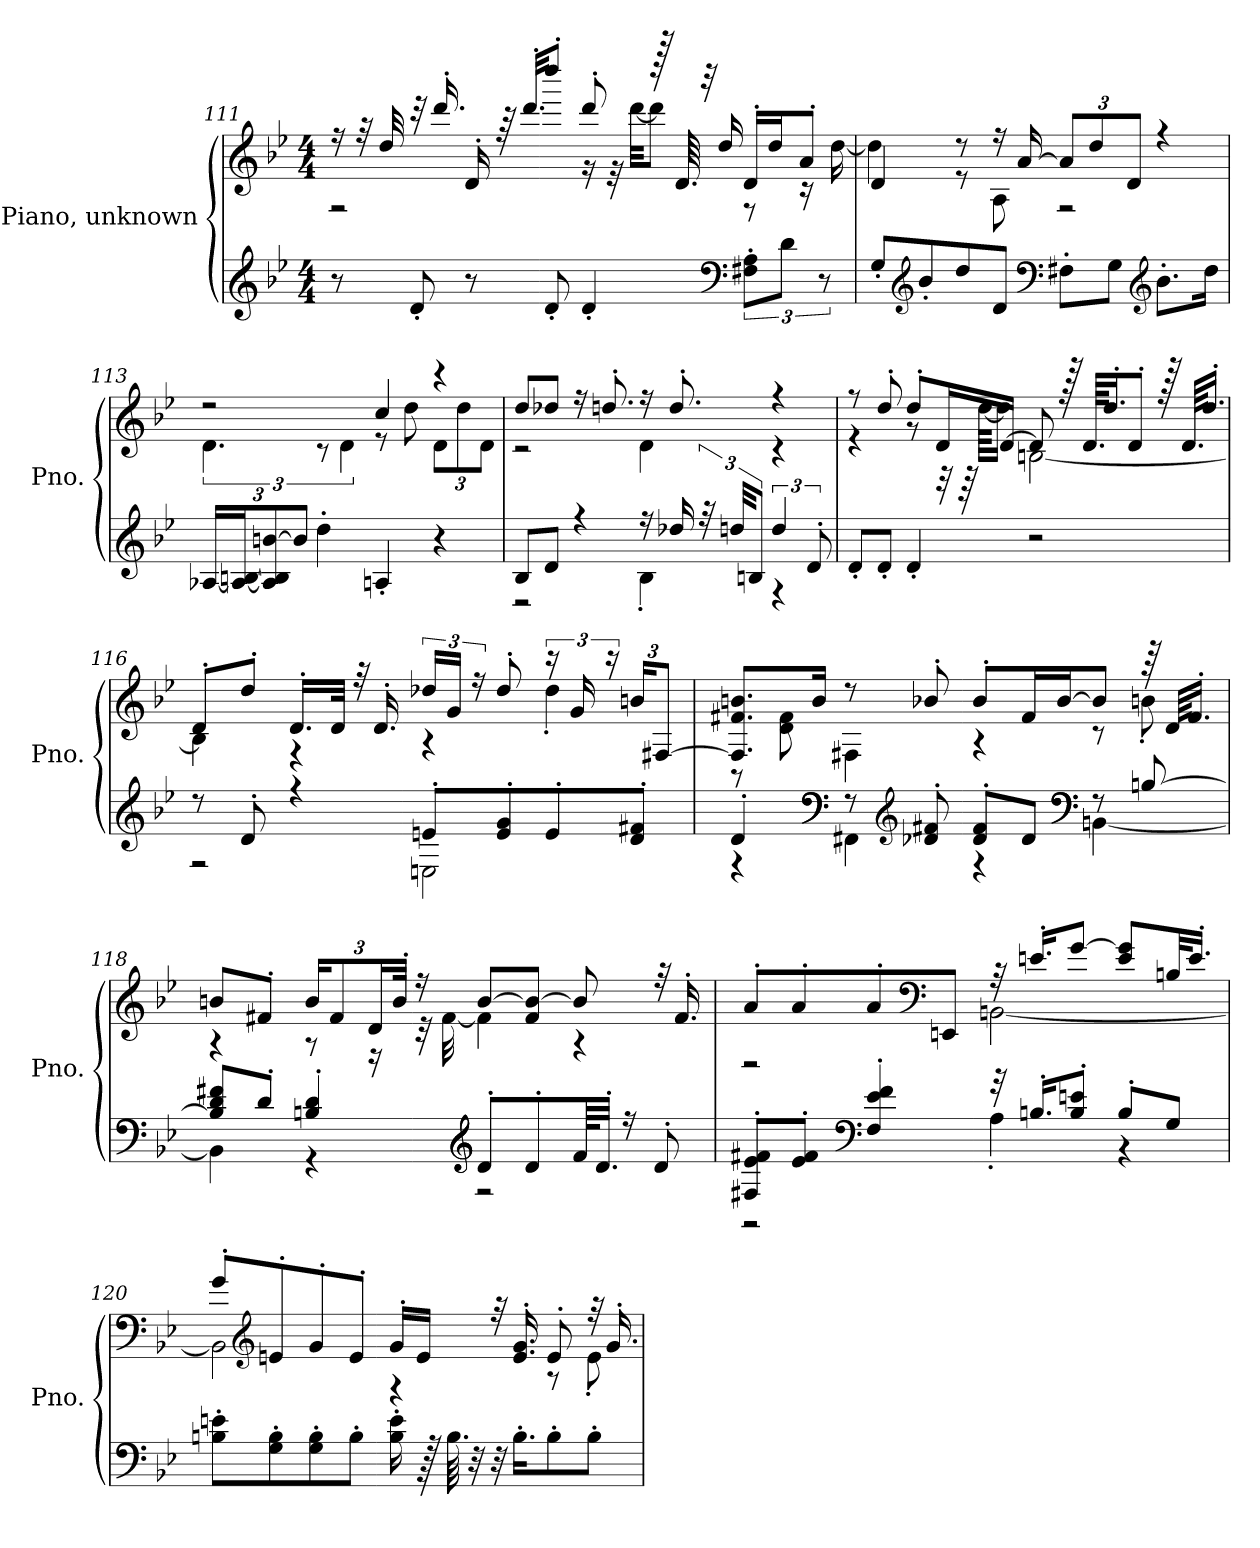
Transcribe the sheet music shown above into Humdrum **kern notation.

**kern	**kern
*part1	*part1
*staff2	*staff1
*I"Piano, unknown	*
*I'Pno.	*
!!LO:PB:g=z
*clefG2	*clefG2
*k[b-e-]	*k[b-e-]
*M4/4	*M4/4
=111	=111
*	*^
8r	16r	2r
.	32r	.
.	32dd/	.
8d'/	32r	.
.	16.ddd'/	.
8r	16d'/	.
.	64r	.
.	32.ddd'/KKL	.
8d'/	8dddd'/J	.
4d'/	8ddd'/	16r
.	.	32r
.	.	[32ddd\KKL
.	128r	8ddd\J]
.	64.d/	.
.	32r	.
.	16dd/	.
*clefF4	*	*
12F#X\' 12A\'L	16d'/LL	8r
.	16dd/J	.
12d\J	.	.
.	8a'/J	16r
12r	.	.
.	.	[16dd\
=112	=112	=112
8G'/L	4d/	4dd\]
*clefG2	*	*
8b-'/	.	.
8dd/	8r	8r
8d/J	16r	8A\
.	[16a/	.
*clefF4	*	*
*	*Xbrackettup	*
8F#X'\L	12a/L]	2r
.	12dd/	.
8G\J	.	.
.	12d/J	.
*clefG2	*	*
8.b-'\L	4r	.
16dd\Jk	.	.
!!LO:LB:g=z	!!
=113	=113	=113
*Xbrackettup	*	*brackettup
[24A-X/LL	2r	6.d\
24A-/_ [24Bn/J	.	.
12A-/] 12B/] [12bn/	.	.
12b/J]	.	.
4dd'\	.	12r
.	.	6d\
4An'/	4cc/	8r
.	.	8dd\
*	*	*Xbrackettup
4r	4r	12d\L
.	.	12dd\
.	.	12d\J
=114	=114	=114
*^	*	*
8B-/L	2r	8dd/L	2r
8d/J	.	8dd-X/J	.
4r	.	16r	.
.	.	8.ddn'/	.
16r	4B-'\	16r	4d\
16dd-X/	.	8.dd'/	.
*brackettup	*	*	*
48r	.	.	.
48ddn/KKL	.	.	.
12Bn/J	.	.	.
6dd/	4r	4r	4r
12d'/	.	.	.
*v	*v	*	*
!!LO:LB:g=z	!!
=115	=115	=115
8d'/L	8r	4r
8d'/J	8dd'/	.
4d'/	8dd'/L	8r
.	16d/L	32r
.	.	64r
.	.	[64dd\KKLL
.	[16d/JJ	16dd\JJ]
2r	8d/]	[2Bn\
.	128r	.
.	64.d/KKLL	.
.	16.dd'/J	.
.	8d'/J	.
.	128r	.
.	64.d/KKLL	.
.	16.dd'/JJ	.
=116	=116	=116
*^	*	*
8r	2r	8d'/L	4B\]
8d'/	.	8dd'/J	.
4r	.	16.d'/LL	4r
.	.	32d/JJk	.
.	.	32r	.
.	.	16.d'/	.
*	*	*brackettup	*
8en'/L	2En\	24dd-X/LL	4r
.	.	24g/JJ	.
.	.	24r	.
8e/' 8g/'	.	8dd-'/	.
8e'/	.	24r	4dd-'\
.	.	24g/	.
.	.	24r	.
*	*	*Xbrackettup	*
8d/' 8f#X/'J	.	24bn/KL	.
.	.	[12F#X/J	.
!!LO:LB:g=z	!!
=117	=117	=117	=117
4d'/	4r	8.F#/] 8.f#X/ 8.bn/L	8r
.	.	.	8d\ 8f#\
.	.	16b/Jk	.
*clefF4	*	*	*
8r	4FF#X\	8r	4F#X\
*clefG2	*	*	*
8d-X/' 8f#X/'	.	8b-X'/	.
8d-/' 8f#/'L	4r	8b-'/L	4r
8d-/J	.	16f#/L	.
.	.	[16b-/J	.
*clefF4	*	*	*
8r	[4BBn\	8b-/J]	8r
[8Bn/	.	64r	8bn'\
.	.	64d/KKLL	.
.	.	16.f#'/JJ	.
=118	=118	=118	=118
8B/] 8d/ 8f#X/L	4BB\]	8bn/L	4r
8d'/J	.	8f#X'/J	.
4Bn/' 4d/'	4r	24b/KL	8r
.	.	12f#/	.
.	.	24d/L	16r
.	.	48b'/JJk	.
.	.	16r	32r
.	.	.	[32f#\
*clefG2	*	*	*
8d'/L	2r	[8b/L	4f#\]
8d'/	.	8f#/ 8b/_J	.
64f#/KLL	.	8b/]	4r
32.d'/JJJ	.	.	.
16r	.	.	.
8d'/	.	32r	.
.	.	16.f#'/	.
!!LO:LB:g=z	!!
=119	=119	=119	=119
8F#X/' 8e-/' 8f#X/'L	2r	8a'/L	2r
8e-/' 8f#/'J	.	8a'/	.
*clefF4	*	*	*
4F#/' 4e-/' 4f#/'	.	8a'/	.
*	*	*clefF4	*
.	.	8EEn/J	.
32r	4A'\	32r	[2BBn\
16.Bn'/KL	.	16.en'/KL	.
8B/' 8en/'J	.	[8g/J	.
8B'/L	4r	8e/ 8g/]L	.
8G/J	.	32Bn/KL	.
.	.	16.e'/JJ	.
*v	*v	*	*
=120	=120	=120
8Bn\' 8en\'L	8g'/L	2BB\]
*	*clefG2	*
8G\' 8B\'	8en'/	.
8G\' 8B\'	8g'/	.
8B'\J	8e'/J	.
16B\' 16e\'	16g'/LL	4r
128r	16e/JJ	.
64.B\	.	.
32r	.	.
32r	32r	.
16.B'\KL	16.e/' 16.g/'	.
8B'\	8e'/	8r
8B'\J	32r	8e'\
.	16.g'/	.
*	*v	*v
=	=
*-	*-
